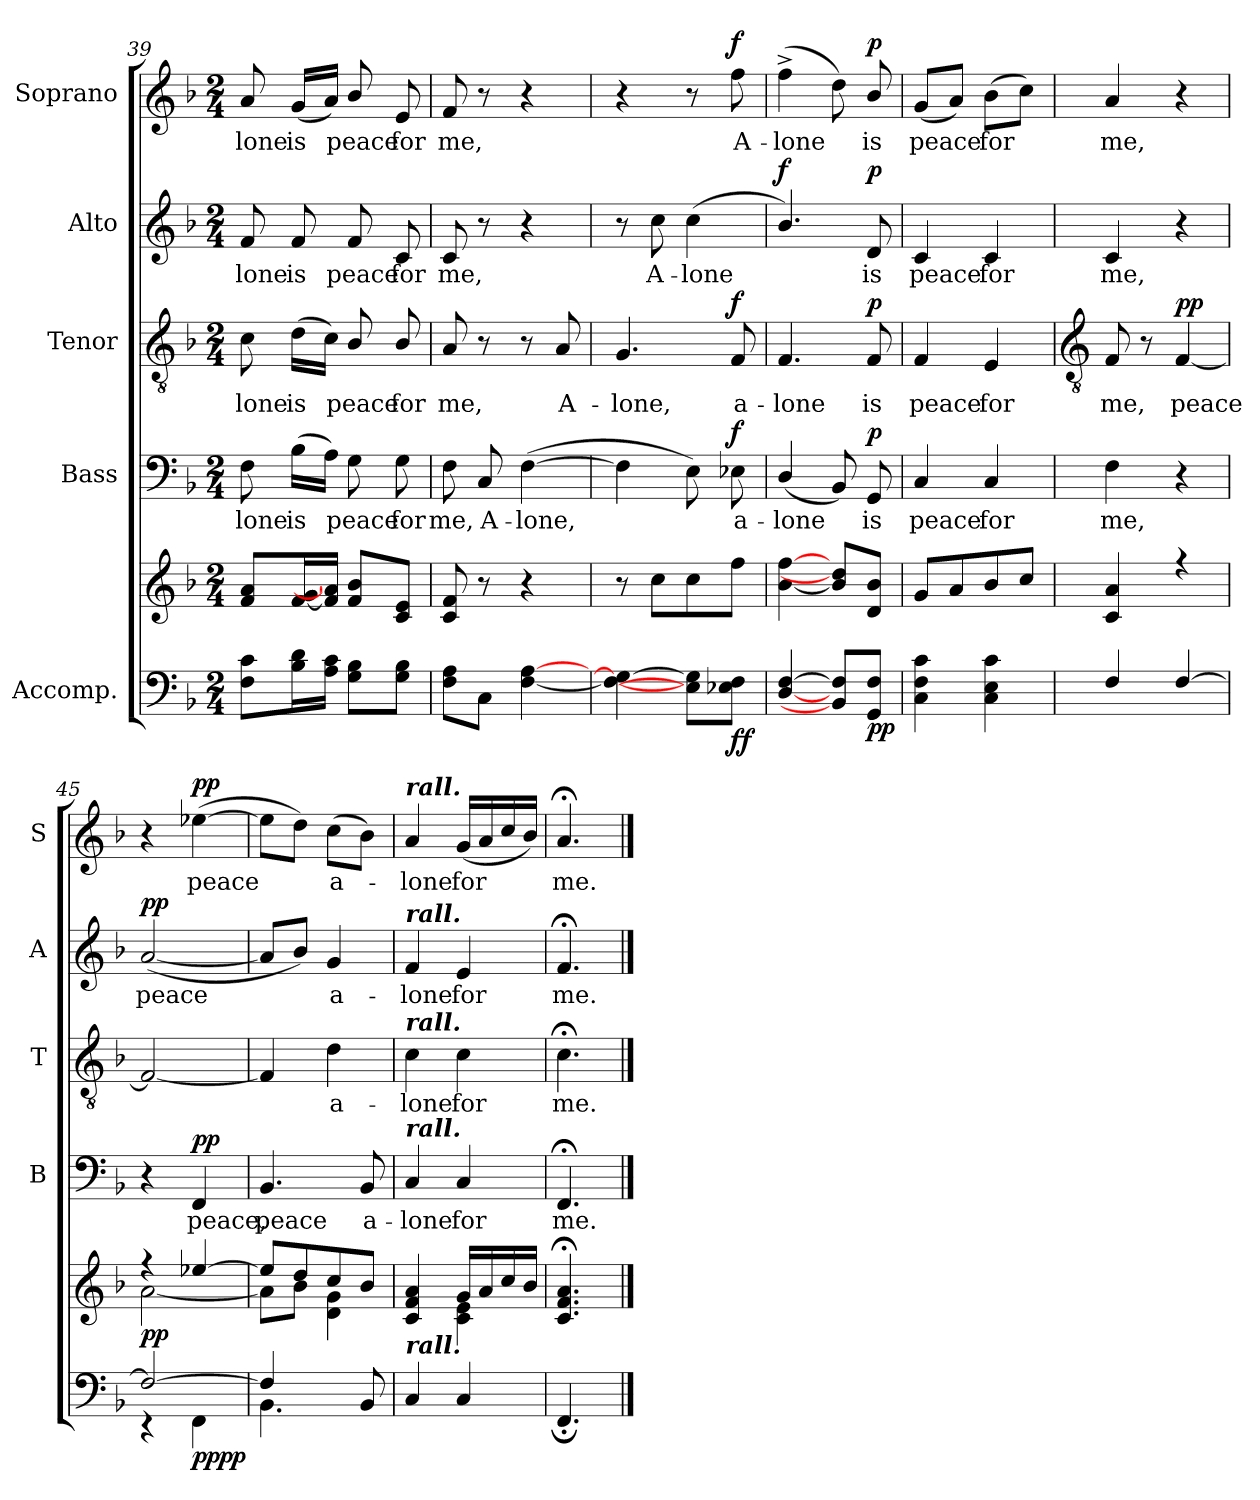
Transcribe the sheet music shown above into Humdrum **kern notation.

**kern	**kern	**dynam	**kern	**text	**dynam	**kern	**text	**dynam	**kern	**text	**dynam	**kern	**text	**dynam
*part5	*part5	*part5	*part4	*part4	*part4	*part3	*part3	*part3	*part2	*part2	*part2	*part1	*part1	*part1
*staff6	*staff5	*staff5/6	*staff4	*staff4	*staff4	*staff3	*staff3	*staff3	*staff2	*staff2	*staff2	*staff1	*staff1	*staff1
*I"Accomp.	*	*	*I"Bass	*	*	*I"Tenor	*	*	*I"Alto	*	*	*I"Soprano	*	*
*	*	*	*I'B	*	*	*I'T	*	*	*I'A	*	*	*I'S	*	*
!!LO:LB:g=z
*clefF4	*clefG2	*	*clefF4	*	*	*clefGv2	*	*	*clefG2	*	*	*clefG2	*	*
*k[b-]	*k[b-]	*	*k[b-]	*	*	*k[b-]	*	*	*k[b-]	*	*	*k[b-]	*	*
*F:	*F:	*	*F:	*	*	*F:	*	*	*F:	*	*	*F:	*	*
*M2/4	*M2/4	*	*M2/4	*	*	*M2/4	*	*	*M2/4	*	*	*M2/4	*	*
=39	=39	=39	=39	=39	=39	=39	=39	=39	=39	=39	=39	=39	=39	=39
!	!	!	!	!LO:LY:b	!	!	!LO:LY:b	!	!	!LO:LY:b	!	!	!LO:LY:b	!
8F 8cL	8f 8aL	.	8F	-lone	.	8c	-lone	.	8f	-lone	.	8a	-lone	.
!	!	!	!	!LO:LY:b	!	!	!LO:LY:b	!	!	!LO:LY:b	!	!	!LO:LY:b	!
16B- 16dL	[16f [16gL	.	(>16B-LL	is	.	(>16dLL	is	.	8f	is	.	(<16gLL	is	.
16A 16cJJ	16f] 16a]JJ	.	16AJJ)	.	.	16cJJ)	.	.	.	.	.	16aJJ)	.	.
!	!	!	!	!LO:LY:b	!	!	!LO:LY:b	!	!	!LO:LY:b	!	!	!LO:LY:b	!
8G 8B-L	8f 8b-L	.	8G	peace	.	8B-/	peace	.	8f	peace	.	8b-/	peace	.
!	!	!	!	!LO:LY:b	!	!	!LO:LY:b	!	!	!LO:LY:b	!	!	!LO:LY:b	!
8G 8B-J	8c/ 8e/J	.	8G	for	.	8B-/	for	.	8c	for	.	8e/	for	.
=40	=40	=40	=40	=40	=40	=40	=40	=40	=40	=40	=40	=40	=40	=40
!	!	!	!	!LO:LY:b	!	!	!LO:LY:b	!	!	!LO:LY:b	!	!	!LO:LY:b	!
8F 8AL	8c 8f	.	8F	me,	.	8A	me,	.	8c	me,	.	8f	me,	.
!	!	!	!	!LO:LY:b	!	!	!	!	!	!	!	!	!	!
8CJ	8r	.	8C	A-	.	8r	.	.	8r	.	.	8r	.	.
!	!	!	!	!LO:LY:b	!	!	!	!	!	!	!	!	!	!
[4F [4A	4r	.	(>[4F	-lone,	.	8r	.	.	4r	.	.	4r	.	.
!	!	!	!	!	!	!	!LO:LY:b	!	!	!	!	!	!	!
.	.	.	.	.	.	8A	A-	.	.	.	.	.	.	.
=41	=41	=41	=41	=41	=41	=41	=41	=41	=41	=41	=41	=41	=41	=41
!	!	!	!	!	!	!	!LO:LY:b	!	!	!	!	!	!	!
4F_ 4G_	8r	.	4F]	.	.	4.G	-lone,	.	8r	.	.	4r	.	.
!	!	!	!	!	!	!	!	!	!	!LO:LY:b	!	!	!	!
.	8ccL	.	.	.	.	.	.	.	8cc	A-	.	.	.	.
!	!	!	!	!	!	!	!	!	!	!LO:LY:b	!	!	!	!
8E] 8G]L	8cc	.	8E)	.	.	.	.	.	(<4cc	-lone	.	8r	.	.
!	!	!LO:DY:b=2	!	!LO:LY:b	!	!	!LO:LY:b	!	!	!	!	!	!LO:LY:b	!
!	!	!LO:DY:n=1:b	!	!	!LO:DY:b	!	!	!LO:DY:b	!	!	!	!	!	!LO:DY:b
8E-X 8FJ	8ffJ	f f	8E-X	a-	f	8F	a-	f	.	.	.	8ff	A-	f
=42	=42	=42	=42	=42	=42	=42	=42	=42	=42	=42	=42	=42	=42	=42
!	!	!	!	!LO:LY:b	!	!	!LO:LY:b	!	!	!	!LO:DY:b	!	!LO:LY:b	!
[4D/ [4F/	[4b- [4ff	.	(<4D/	-lone	.	4.F	-lone	.	4.b-/)	.	f	(>4ff^	-lone	.
8BB-] 8F]L	8b-] 8dd]L	.	8BB-)	.	.	.	.	.	.	.	.	8dd)	.	.
!	!	!LO:DY:b=2	!	!LO:LY:b	!	!	!LO:LY:b	!	!	!LO:LY:b	!	!	!LO:LY:b	!
!	!	!LO:DY:n=1:b	!	!	!LO:DY:b	!	!	!LO:DY:b	!	!	!LO:DY:b	!	!	!LO:DY:b
8GG 8FJ	8d/ 8b-/J	p p	8GG	is	p	8F	is	p	8d	is	p	8b-/	is	p
=43	=43	=43	=43	=43	=43	=43	=43	=43	=43	=43	=43	=43	=43	=43
!	!	!	!	!LO:LY:b	!	!	!LO:LY:b	!	!	!LO:LY:b	!	!	!LO:LY:b	!
4C 4F 4c	8gL	.	4C	peace	.	4F	peace	.	4c	peace	.	(<8gL	peace	.
.	8a	.	.	.	.	.	.	.	.	.	.	8aJ)	.	.
!	!	!	!	!LO:LY:b	!	!	!LO:LY:b	!	!	!LO:LY:b	!	!	!LO:LY:b	!
4C 4E 4c	8b-	.	4C	for	.	4E	for	.	4c	for	.	(>8b-L	for	.
.	8ccJ	.	.	.	.	.	.	.	.	.	.	8ccJ)	.	.
!!LO:LB:g=z
=44	=44	=44	=44	=44	=44	=44	=44	=44	=44	=44	=44	=44	=44	=44
*	*	*	*	*	*	*clefGv2	*	*	*	*	*	*	*	*
*^	*^	*	*	*	*	*	*	*	*	*	*	*	*	*
!	!LO:N:vis=1	!	!LO:N:vis=1	!	!	!LO:LY:b	!	!	!LO:LY:b	!	!	!LO:LY:b	!	!	!LO:LY:b	!
4F/	2ryy	4c/ 4a/	2ryy	.	4F	me,	.	8F	me,	.	4c	me,	.	4a	me,	.
.	.	.	.	.	.	.	.	8r	.	.	.	.	.	.	.	.
!	!	!	!	!	!	!	!	!	!LO:LY:b	!LO:DY:b	!	!	!	!	!	!
[4F/	.	4r	.	.	4r	.	.	[4F	peace	pp	4r	.	.	4r	.	.
=45	=45	=45	=45	=45	=45	=45	=45	=45	=45	=45	=45	=45	=45	=45	=45	=45
!	!	!	!	!LO:DY:b	!	!	!	!	!	!	!	!LO:LY:b	!LO:DY:b	!	!	!
2F/_	4r	4r	[2a\	pp	4r	.	.	2F_	.	.	(<[2a	peace	pp	4r	.	.
!	!	!	!	!LO:DY:b=2	!	!LO:LY:b	!	!	!	!	!	!	!	!	!LO:LY:b	!
!	!	!	!	!LO:DY:n=1:b	!	!	!LO:DY:b	!	!	!	!	!	!	!	!	!LO:DY:b
.	4FF\	[4ee-X/	.	pp pp	4FF	peace,	pp	.	.	.	.	.	.	(>[4ee-X	peace	pp
=46	=46	=46	=46	=46	=46	=46	=46	=46	=46	=46	=46	=46	=46	=46	=46	=46
!	!	!	!	!	!	!LO:LY:b	!	!	!	!	!	!	!	!	!	!
4F/]	4.BB-\	8ee-/L]	8a\L]	.	4.BB-	peace	.	4F]	.	.	8aL]	.	.	8ee-L]	.	.
.	.	8dd/	8b-\J	.	.	.	.	.	.	.	8b-J)	.	.	8ddJ)	.	.
!	!	!	!	!	!	!	!	!	!LO:LY:b	!	!	!LO:LY:b	!	!	!LO:LY:b	!
4ryy	.	8cc/	4d\ 4g\	.	.	.	.	4d	a-	.	4g	a-	.	(>8ccL	a-	.
!	!	!	!	!	!	!LO:LY:b	!	!	!	!	!	!	!	!	!	!
.	8BB-/	8b-/J	.	.	8BB-	a-	.	.	.	.	.	.	.	8b-J)	.	.
=47	=47	=47	=47	=47	=47	=47	=47	=47	=47	=47	=47	=47	=47	=47	=47	=47
!	!	!	!	!	!	!	!	!	!	!	!	!	!	!LO:TX:a:Bi:t=rall.	!	!
!	!	!	!	!	!	!	!	!	!	!	!LO:TX:a:Bi:t=rall.	!	!	!	!	!
!	!	!	!	!	!	!	!	!LO:TX:a:Bi:t=rall.	!	!	!	!	!	!	!	!
!	!	!	!	!	!LO:TX:a:Bi:t=rall.	!	!	!	!	!	!	!	!	!	!	!
!LO:TX:a:Bi:t=rall.	!	!	!	!	!	!	!	!	!	!	!	!	!	!	!	!
!	!	!	!	!	!	!LO:LY:b	!	!	!LO:LY:b	!	!	!LO:LY:b	!	!	!LO:LY:b	!
2ryy	4C/	4c/ 4f/ 4a/	4ryy	.	4C	-lone	.	4c	-lone	.	4f	-lone	.	4a	lone	.
!	!	!	!	!	!	!LO:LY:b	!	!	!LO:LY:b	!	!	!LO:LY:b	!	!	!LO:LY:b	!
.	4C/	16g/LL	4c\ 4e\	.	4C	for	.	4c	for	.	4e	for	.	(<16gLL	for	.
.	.	16a/	.	.	.	.	.	.	.	.	.	.	.	16a	.	.
.	.	16cc/	.	.	.	.	.	.	.	.	.	.	.	16cc	.	.
.	.	16b-/JJ	.	.	.	.	.	.	.	.	.	.	.	16b-JJ)	.	.
=48	=48	=48	=48	=48	=48	=48	=48	=48	=48	=48	=48	=48	=48	=48	=48	=48
!	!	!	!	!	!	!LO:LY:b	!	!	!LO:LY:b	!	!	!LO:LY:b	!	!	!LO:LY:b	!
4.ryy	4.FF;</	4.c/;< 4.f/;< 4.a/;<	4.ryy	.	4.FF;<	me.	.	4.c;<	me.	.	4.f;<	me.	.	4.a;<	me.	.
*v	*v	*	*	*	*	*	*	*	*	*	*	*	*	*	*	*
*	*v	*v	*	*	*	*	*	*	*	*	*	*	*	*	*
==	==	==	==	==	==	==	==	==	==	==	==	==	==	==
*-	*-	*-	*-	*-	*-	*-	*-	*-	*-	*-	*-	*-	*-	*-
